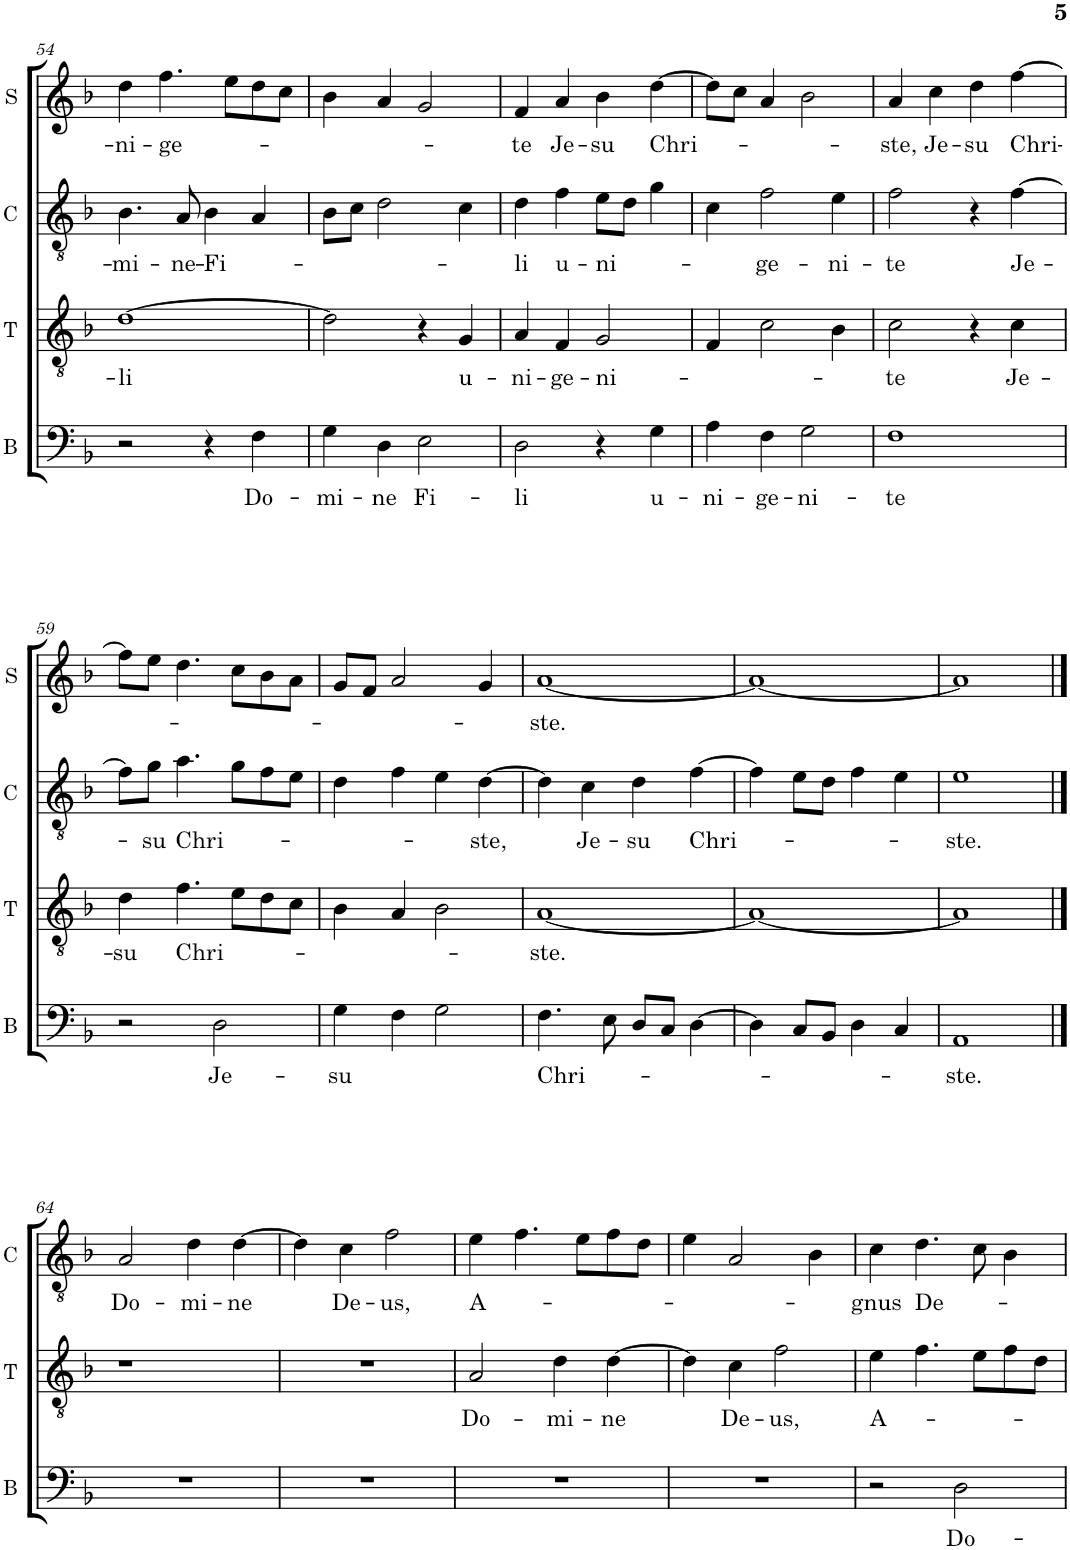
**kern	**text	**kern	**text	**kern	**text	**kern	**text
*part4	*part4	*part3	*part3	*part2	*part2	*part1	*part1
*staff4	*staff4	*staff3	*staff3	*staff2	*staff2	*staff1	*staff1
*I"B	*	*I"T	*	*I"C	*	*I"S	*
*I'B	*	*I'T	*	*I'C	*	*I'S	*
!!LO:PB:g=z
*clefF4	*	*clefGv2	*	*clefGv2	*	*clefG2	*
*	*	*	*	*Trd4c7	*	*	*
*k[b-]	*	*k[b-]	*	*k[b-]	*	*k[b-]	*
*M2/2	*	*M2/2	*	*M2/2	*	*M2/2	*
*met(c|)	*	*met(c|)	*	*met(c|)	*	*met(c|)	*
=54	=54	=54	=54	=54	=54	=54	=54
!	!	!	!LO:LY:b	!	!LO:LY:b	!	!LO:LY:b
2r	.	[1d	-li	4.B-\	-mi-	4dd\	-ni-
!	!	!	!	!	!	!	!LO:LY:b
.	.	.	.	.	.	4.ff\	-ge-
!	!	!	!	!	!LO:LY:b	!	!
.	.	.	.	8A/	-ne-	.	.
!	!	!	!	!	!LO:LY:b	!	!
4r	.	.	.	4B-\	-Fi-	.	.
.	.	.	.	.	.	8ee\L	.
!	!LO:LY:b	!	!	!	!	!	!
4F\	Do-	.	.	4A/	.	8dd\	.
.	.	.	.	.	.	8cc\J	.
=55	=55	=55	=55	=55	=55	=55	=55
!	!LO:LY:b	!	!	!	!	!	!
4G\	-mi-	2d\]	.	8B-\L	.	4b-\	.
.	.	.	.	8c\J	.	.	.
!	!LO:LY:b	!	!	!	!	!	!
4D\	-ne	.	.	2d\	.	4a/	.
!	!LO:LY:b	!	!	!	!	!	!
2E\	Fi-	4r	.	.	.	2g/	.
!	!	!	!LO:LY:b	!	!	!	!
.	.	4G/	u-	4c\	.	.	.
=56	=56	=56	=56	=56	=56	=56	=56
!	!LO:LY:b	!	!LO:LY:b	!	!LO:LY:b	!	!LO:LY:b
2D\	-li	4A/	-ni-	4d\	-li	4f/	-te
!	!	!	!LO:LY:b	!	!LO:LY:b	!	!LO:LY:b
.	.	4F/	-ge-	4f\	u-	4a/	Je-
!	!	!	!LO:LY:b	!	!LO:LY:b	!	!LO:LY:b
4r	.	2G/	-ni-	8e\L	-ni-	4b-\	-su
.	.	.	.	8d\J	.	.	.
!	!LO:LY:b	!	!	!	!	!	!LO:LY:b
4G\	u-	.	.	4g\	.	[4dd\	Chri-
=57	=57	=57	=57	=57	=57	=57	=57
!	!LO:LY:b	!	!	!	!	!	!
4A\	-ni-	4F/	.	4c\	.	8dd\L]	.
.	.	.	.	.	.	8cc\J	.
!	!LO:LY:b	!	!	!	!LO:LY:b	!	!
4F\	-ge-	2c\	.	2f\	-ge-	4a/	.
!	!LO:LY:b	!	!	!	!	!	!
2G\	-ni-	.	.	.	.	2b-\	.
!	!	!	!	!	!LO:LY:b	!	!
.	.	4B-\	.	4e\	-ni-	.	.
=58	=58	=58	=58	=58	=58	=58	=58
!	!LO:LY:b	!	!LO:LY:b	!	!LO:LY:b	!	!LO:LY:b
1F	-te	2c\	-te	2f\	-te	4a/	-ste,
!	!	!	!	!	!	!	!LO:LY:b
.	.	.	.	.	.	4cc\	Je-
!	!	!	!	!	!	!	!LO:LY:b
.	.	4r	.	4r	.	4dd\	-su
!	!	!	!LO:LY:b	!	!LO:LY:b	!	!LO:LY:b
.	.	4c\	Je-	[4f\	Je-	[4ff\	Chri-
!!LO:LB:g=z
=59	=59	=59	=59	=59	=59	=59	=59
!	!	!	!LO:LY:b	!	!	!	!
2r	.	4d\	-su	8f\L]	.	8ff\L]	.
!	!	!	!	!	!LO:LY:b	!	!
.	.	.	.	8g\J	-su	8ee\J	.
!	!	!	!LO:LY:b	!	!LO:LY:b	!	!
.	.	4.f\	Chri-	4.a\	Chri-	4.dd\	.
!	!LO:LY:b	!	!	!	!	!	!
2D\	Je-	.	.	.	.	.	.
.	.	8e\L	.	8g\L	.	8cc\L	.
.	.	8d\	.	8f\	.	8b-\	.
.	.	8c\J	.	8e\J	.	8a\J	.
=60	=60	=60	=60	=60	=60	=60	=60
!	!LO:LY:b	!	!	!	!	!	!
4G\	-su	4B-\	.	4d\	.	8g/L	.
.	.	.	.	.	.	8f/J	.
4F\	.	4A/	.	4f\	.	2a/	.
2G\	.	2B-\	.	4e\	.	.	.
!	!	!	!	!	!LO:LY:b	!	!
.	.	.	.	[4d\	ste,	4g/	.
=61	=61	=61	=61	=61	=61	=61	=61
!	!LO:LY:b	!	!LO:LY:b	!	!	!	!LO:LY:b
4.F\	Chri-	[1A	-ste.	4d\]	.	[1a	-ste.
!	!	!	!	!	!LO:LY:b	!	!
.	.	.	.	4c\	Je-	.	.
8E\	.	.	.	.	.	.	.
!	!	!	!	!	!LO:LY:b	!	!
8D/L	.	.	.	4d\	su	.	.
8C/J	.	.	.	.	.	.	.
!	!	!	!	!	!LO:LY:b	!	!
[4D\	.	.	.	[4f\	-Chri-	.	.
=62	=62	=62	=62	=62	=62	=62	=62
4D\]	.	1A_	.	4f\]	.	1a_	.
8C/L	.	.	.	8e\L	.	.	.
8BB-/J	.	.	.	8d\J	.	.	.
4D\	.	.	.	4f\	.	.	.
4C/	.	.	.	4e\	.	.	.
=63	=63	=63	=63	=63	=63	=63	=63
!	!LO:LY:b	!	!	!	!LO:LY:b	!	!
1AA	-ste.	1A]	.	1e	-ste.	1a]	.
!!LO:LB:g=z
==64	==64	==64	==64	==64	==64	==64	==64
!	!	!	!	!	!LO:LY:b	!	!
1r	.	1r	.	2A/	Do-	1r	.
!	!	!	!	!	!LO:LY:b	!	!
.	.	.	.	4d\	-mi-	.	.
!	!	!	!	!	!LO:LY:b	!	!
.	.	.	.	[4d\	-ne	.	.
=65	=65	=65	=65	=65	=65	=65	=65
1r	.	1r	.	4d\]	.	1r	.
!	!	!	!	!	!LO:LY:b	!	!
.	.	.	.	4c\	De-	.	.
!	!	!	!	!	!LO:LY:b	!	!
.	.	.	.	2f\	-us,	.	.
=66	=66	=66	=66	=66	=66	=66	=66
!	!	!	!LO:LY:b	!	!LO:LY:b	!	!
1r	.	2A/	Do-	4e\	A-	1r	.
.	.	.	.	4.f\	.	.	.
!	!	!	!LO:LY:b	!	!	!	!
.	.	4d\	-mi-	.	.	.	.
.	.	.	.	8e\L	.	.	.
!	!	!	!LO:LY:b	!	!	!	!
.	.	[4d\	-ne	8f\	.	.	.
.	.	.	.	8d\J	.	.	.
=67	=67	=67	=67	=67	=67	=67	=67
1r	.	4d\]	.	4e\	.	1r	.
!	!	!	!LO:LY:b	!	!	!	!
.	.	4c\	De-	2A/	.	.	.
!	!	!	!LO:LY:b	!	!	!	!
.	.	2f\	-us,	.	.	.	.
.	.	.	.	4B-\	.	.	.
=68	=68	=68	=68	=68	=68	=68	=68
!	!	!	!LO:LY:b	!	!LO:LY:b	!	!
2r	.	4e\	A-	4c\	-gnus	1r	.
!	!	!	!	!	!LO:LY:b	!	!
.	.	4.f\	.	4.d\	De-	.	.
!	!LO:LY:b	!	!	!	!	!	!
2D\	Do-	.	.	.	.	.	.
.	.	8e\L	.	8c\	.	.	.
.	.	8f\	.	4B-\	.	.	.
.	.	8d\J	.	.	.	.	.
=	=	=	=	=	=	=	=
*-	*-	*-	*-	*-	*-	*-	*-
